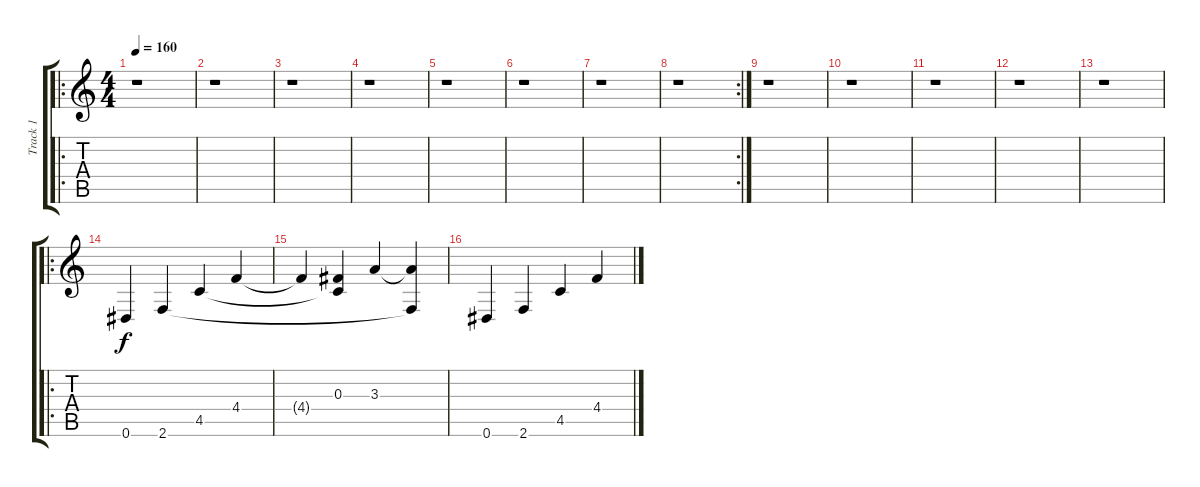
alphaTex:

\track ("Track 1" "Track 1") {instrument acousticguitarsteel}
\staff {score tabs}
\tuning (Eb4 Bb3 Gb3 Db3 Ab2 Eb2) {hide}
\ro
\ts (4 4)
\tempo 160
\clef g2
\ks c
r.1{dy f instrument acousticguitarsteel} |
r.1 |
r.1 |
r.1 |
r.1 |
r.1 |
r.1 |
\rc 2
r.1 |
r.1 |
r.1 |
r.1 |
r.1 |
r.1 |
\ro
0.6.4 2.6.4 4.5.4 4.4.4 |
4.4{t}.4 (0.3 4.5{t}).4 3.3.4 (3.3{t} 2.6{t}).4 |
0.6.4 2.6.4 4.5.4 4.4.4
